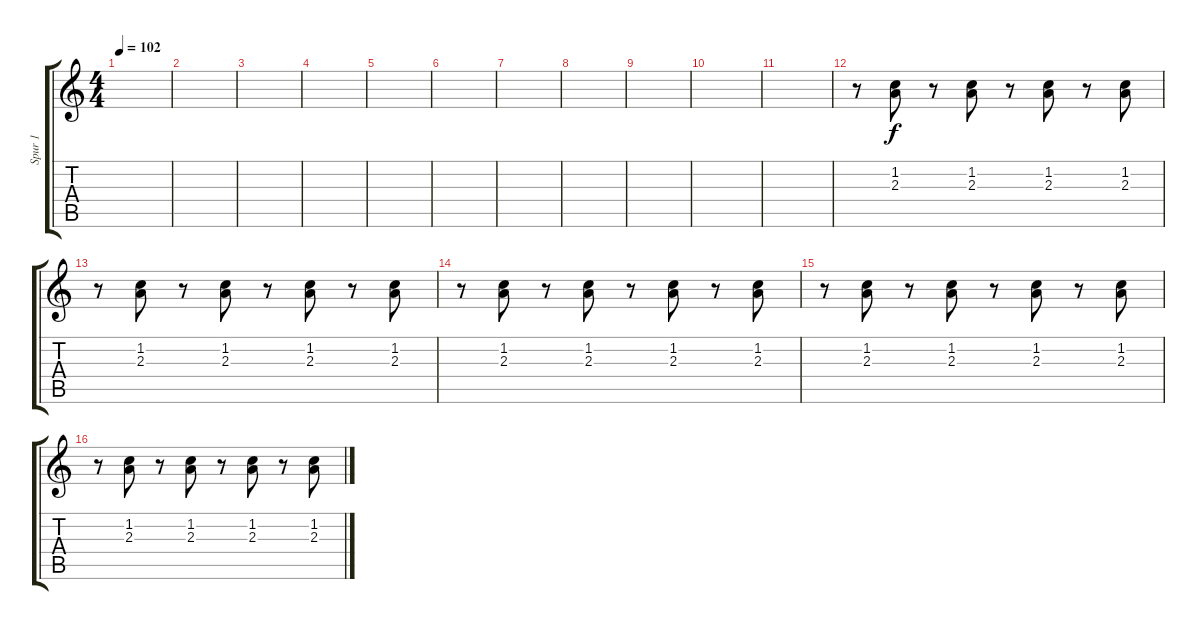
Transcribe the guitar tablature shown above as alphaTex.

\track ("Spur 1" "Spur 1") {instrument acousticguitarsteel}
\staff {score tabs}
\tuning (E4 B3 G3 D3 A2 E2) {hide}
\ts (4 4)
\tempo 102
\clef g2
\ks c
|
|
|
|
|
|
|
|
|
|
|
r.8 (1.2 2.3).8 r.8 (1.2 2.3).8 r.8 (1.2 2.3).8 r.8 (1.2 2.3).8 |
r.8 (1.2 2.3).8 r.8 (1.2 2.3).8 r.8 (1.2 2.3).8 r.8 (1.2 2.3).8 |
r.8 (1.2 2.3).8 r.8 (1.2 2.3).8 r.8 (1.2 2.3).8 r.8 (1.2 2.3).8 |
r.8 (1.2 2.3).8 r.8 (1.2 2.3).8 r.8 (1.2 2.3).8 r.8 (1.2 2.3).8 |
r.8 (1.2 2.3).8 r.8 (1.2 2.3).8 r.8 (1.2 2.3).8 r.8 (1.2 2.3).8
